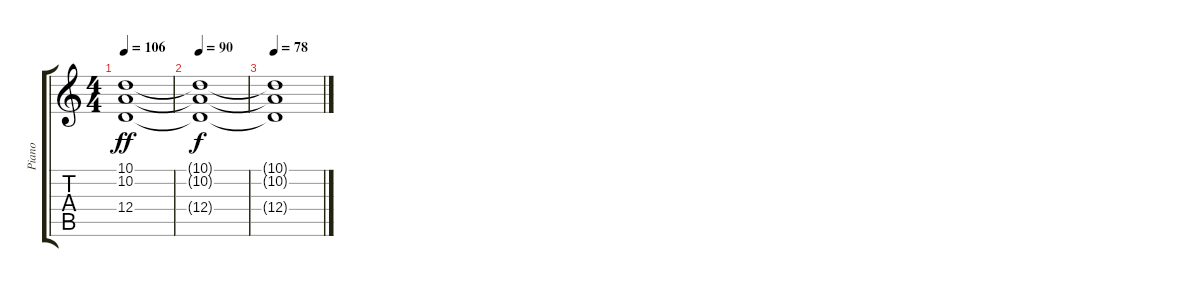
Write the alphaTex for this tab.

\track ("Piano " "Piano ") {instrument brightacousticpiano}
\staff {score tabs}
\tuning (E4 B3 G3 D3 A2 E2) {hide}
\ts (4 4)
\tempo 106
\clef g2
\ks c
(10.1 10.2 12.4).1{dy ff} |
\tempo 90
(10.1{t} 10.2{t} 12.4{t}).1{dy f} |
\tempo 78
(10.1{t} 10.2{t} 12.4{t}).1
